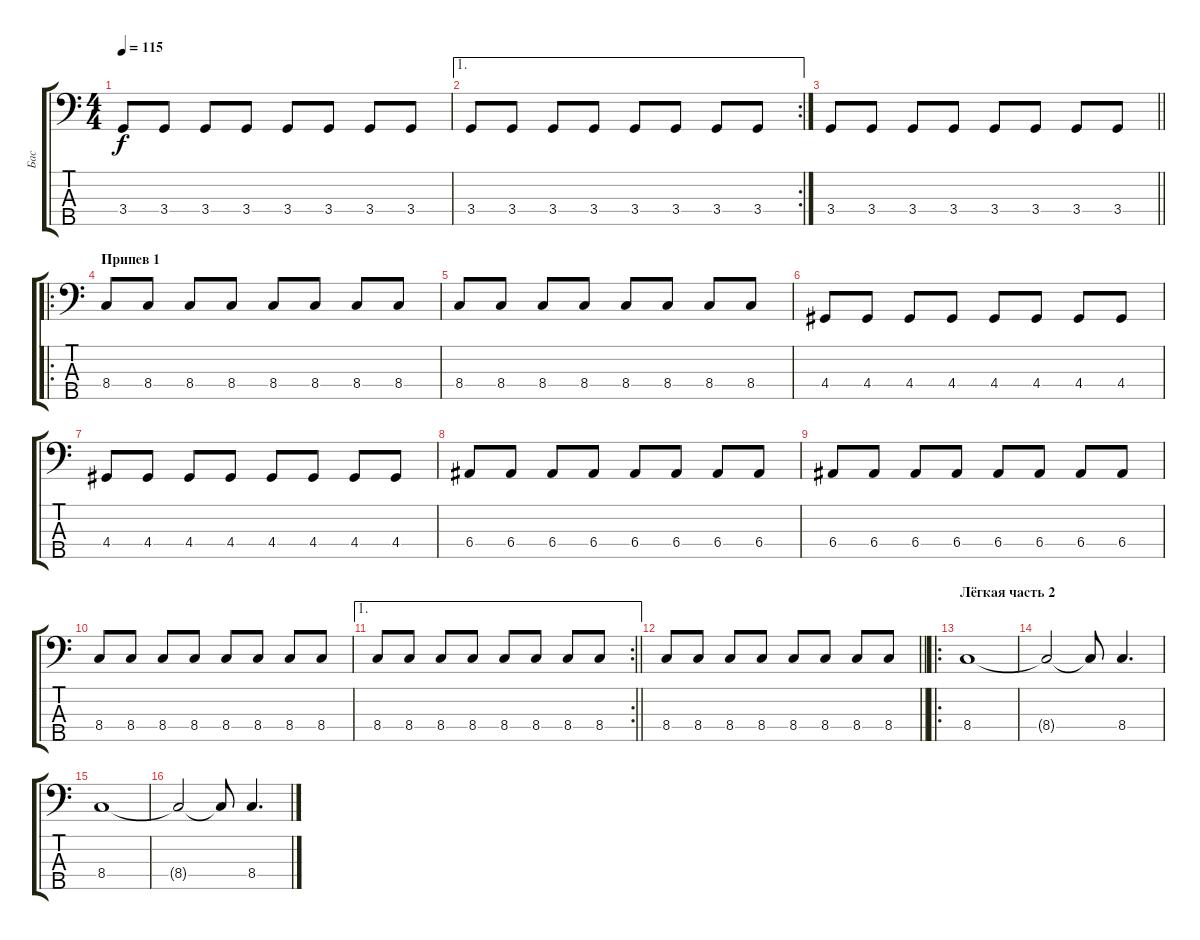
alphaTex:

\track ("Бас" "Бас") {instrument electricbassfinger}
\staff {score tabs}
\tuning (G2 D2 A1 E1 B0) {hide}
\ts (4 4)
\tempo 115
\clef f4
\ks c
3.4.8{dy f} 3.4.8 3.4.8 3.4.8 3.4.8 3.4.8 3.4.8 3.4.8 |
\ae 1
\rc 2
3.4.8 3.4.8 3.4.8 3.4.8 3.4.8 3.4.8 3.4.8 3.4.8 |
\barLineRight lightlight
3.4.8 3.4.8 3.4.8 3.4.8 3.4.8 3.4.8 3.4.8 3.4.8 |
\ro
\section ("" "Припев 1")
8.4.8 8.4.8 8.4.8 8.4.8 8.4.8 8.4.8 8.4.8 8.4.8 |
8.4.8 8.4.8 8.4.8 8.4.8 8.4.8 8.4.8 8.4.8 8.4.8 |
4.4.8 4.4.8 4.4.8 4.4.8 4.4.8 4.4.8 4.4.8 4.4.8 |
4.4.8 4.4.8 4.4.8 4.4.8 4.4.8 4.4.8 4.4.8 4.4.8 |
6.4.8 6.4.8 6.4.8 6.4.8 6.4.8 6.4.8 6.4.8 6.4.8 |
6.4.8 6.4.8 6.4.8 6.4.8 6.4.8 6.4.8 6.4.8 6.4.8 |
8.4.8 8.4.8 8.4.8 8.4.8 8.4.8 8.4.8 8.4.8 8.4.8 |
\ae 1
\rc 2
\barLineRight lightlight
8.4.8 8.4.8 8.4.8 8.4.8 8.4.8 8.4.8 8.4.8 8.4.8 |
\barLineRight lightlight
8.4.8 8.4.8 8.4.8 8.4.8 8.4.8 8.4.8 8.4.8 8.4.8 |
\ro
\section ("" "Лёгкая часть 2")
8.4.1 |
8.4{t}.2 8.4{t}.8 8.4.4{d} |
8.4.1 |
8.4{t}.2 8.4{t}.8 8.4.4{d}
